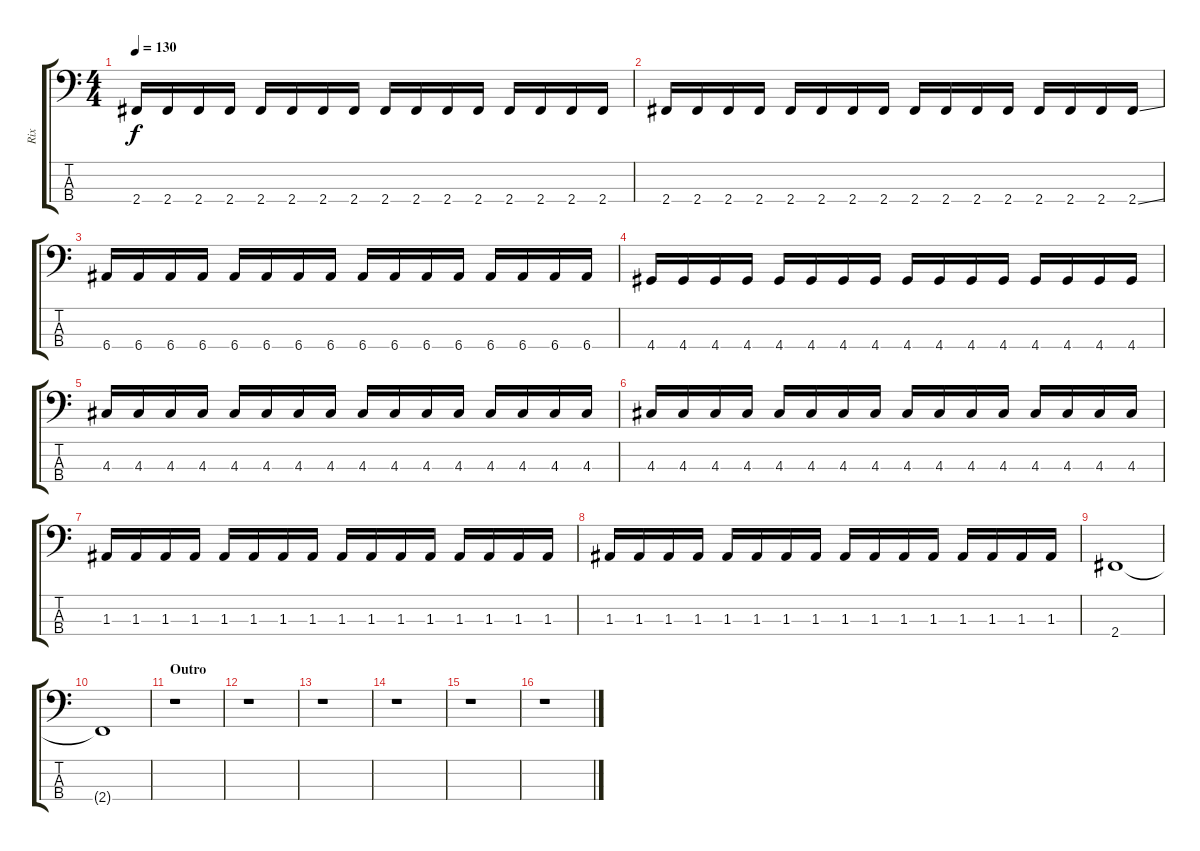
\track ("Rix" "Rix") {instrument electricbasspick}
\staff {score tabs}
\tuning (G2 D2 A1 E1) {hide}
\ts (4 4)
\tempo 130
\clef f4
\ks c
2.4.16{dy f} 2.4.16 2.4.16 2.4.16 2.4.16 2.4.16 2.4.16 2.4.16 2.4.16 2.4.16 2.4.16 2.4.16 2.4.16 2.4.16 2.4.16 2.4.16 |
2.4.16 2.4.16 2.4.16 2.4.16 2.4.16 2.4.16 2.4.16 2.4.16 2.4.16 2.4.16 2.4.16 2.4.16 2.4.16 2.4.16 2.4.16 2.4{ss}.16 |
6.4.16 6.4.16 6.4.16 6.4.16 6.4.16 6.4.16 6.4.16 6.4.16 6.4.16 6.4.16 6.4.16 6.4.16 6.4.16 6.4.16 6.4.16 6.4.16 |
4.4.16 4.4.16 4.4.16 4.4.16 4.4.16 4.4.16 4.4.16 4.4.16 4.4.16 4.4.16 4.4.16 4.4.16 4.4.16 4.4.16 4.4.16 4.4.16 |
4.3.16 4.3.16 4.3.16 4.3.16 4.3.16 4.3.16 4.3.16 4.3.16 4.3.16 4.3.16 4.3.16 4.3.16 4.3.16 4.3.16 4.3.16 4.3.16 |
4.3.16 4.3.16 4.3.16 4.3.16 4.3.16 4.3.16 4.3.16 4.3.16 4.3.16 4.3.16 4.3.16 4.3.16 4.3.16 4.3.16 4.3.16 4.3.16 |
1.3.16 1.3.16 1.3.16 1.3.16 1.3.16 1.3.16 1.3.16 1.3.16 1.3.16 1.3.16 1.3.16 1.3.16 1.3.16 1.3.16 1.3.16 1.3.16 |
1.3.16 1.3.16 1.3.16 1.3.16 1.3.16 1.3.16 1.3.16 1.3.16 1.3.16 1.3.16 1.3.16 1.3.16 1.3.16 1.3.16 1.3.16 1.3.16 |
2.4.1 |
2.4{t}.1 |
\section ("" "Outro")
r.1 |
r.1 |
r.1 |
r.1 |
r.1 |
r.1
